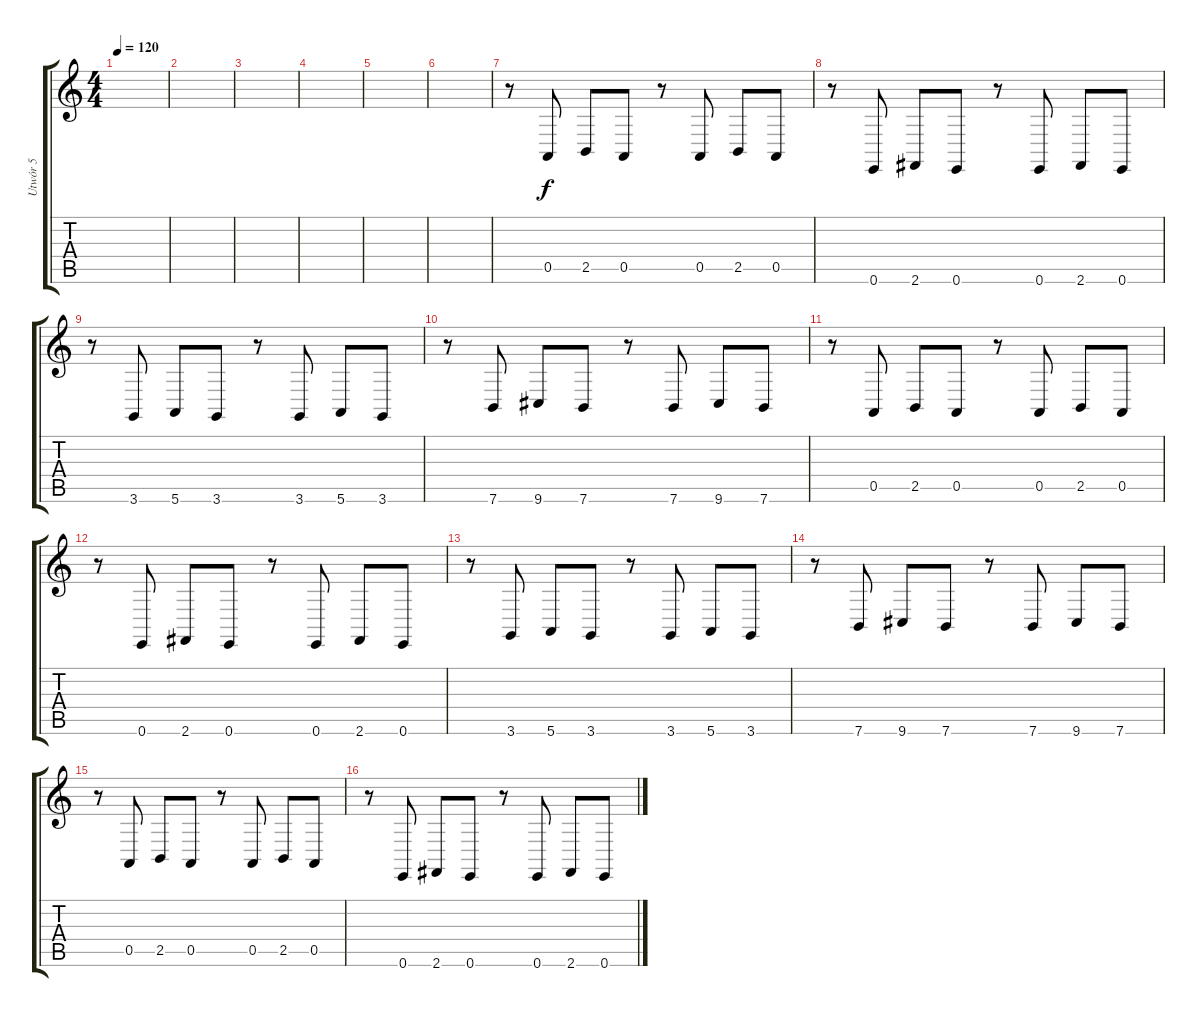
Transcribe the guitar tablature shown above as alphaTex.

\track ("Utwór 5" "Utwór 5") {instrument lead8bassandlead}
\staff {score tabs}
\tuning (E4 B3 G3 D3 A2 E2) {hide}
\ts (4 4)
\tempo 120
\clef g2
\ks c
|
|
|
|
|
|
r.8 0.5.8 2.5.8 0.5.8 r.8 0.5.8 2.5.8 0.5.8 |
r.8 0.6.8 2.6.8 0.6.8 r.8 0.6.8 2.6.8 0.6.8 |
r.8 3.6.8 5.6.8 3.6.8 r.8 3.6.8 5.6.8 3.6.8 |
r.8 7.6.8 9.6.8 7.6.8 r.8 7.6.8 9.6.8 7.6.8 |
r.8 0.5.8 2.5.8 0.5.8 r.8 0.5.8 2.5.8 0.5.8 |
r.8 0.6.8 2.6.8 0.6.8 r.8 0.6.8 2.6.8 0.6.8 |
r.8 3.6.8 5.6.8 3.6.8 r.8 3.6.8 5.6.8 3.6.8 |
r.8 7.6.8 9.6.8 7.6.8 r.8 7.6.8 9.6.8 7.6.8 |
r.8 0.5.8 2.5.8 0.5.8 r.8 0.5.8 2.5.8 0.5.8 |
r.8 0.6.8 2.6.8 0.6.8 r.8 0.6.8 2.6.8 0.6.8
